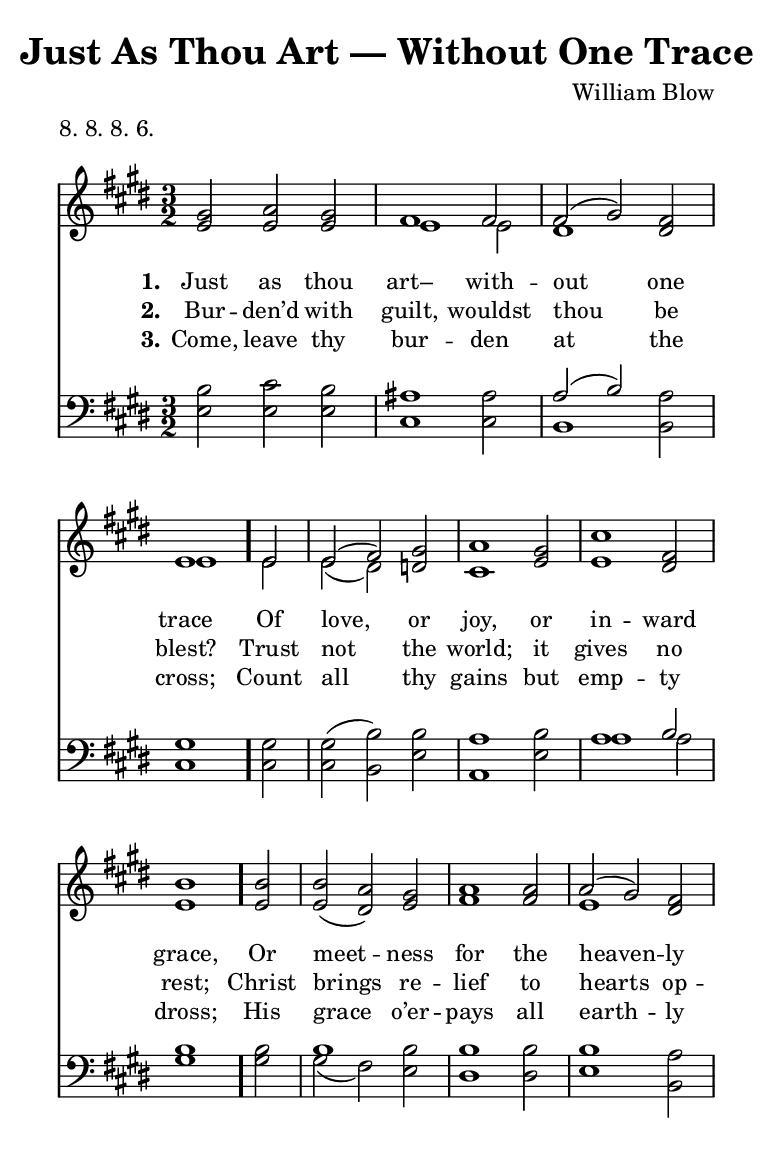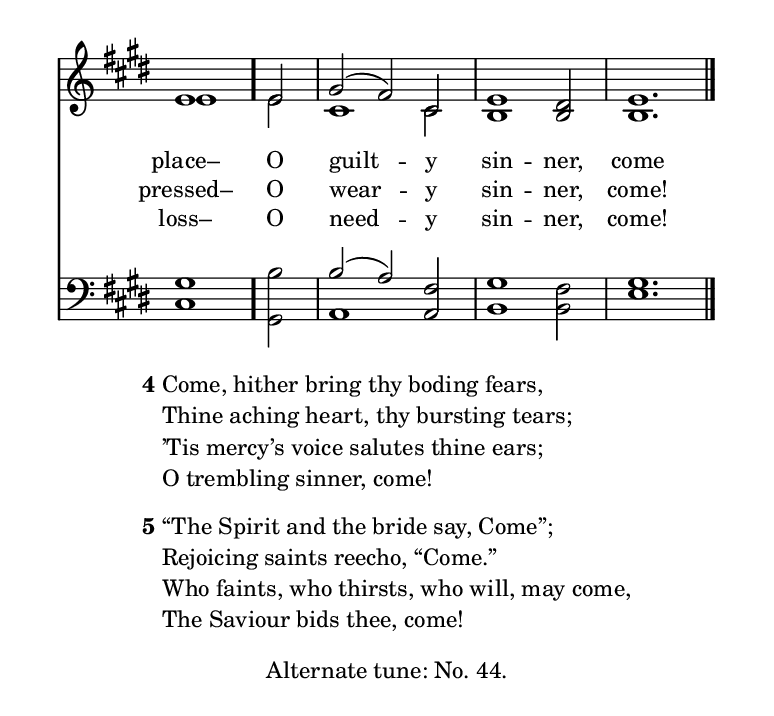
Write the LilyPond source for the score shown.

\include "common/global.ily"
\paper {
  \include "common/paper.ily"
  ragged-bottom = ##t
  systems-per-page = ##f
}

\header{
  %gospel
  hymnnumber = "85"
  title = "Just As Thou Art — Without One Trace"
  tunename = "St. Agnes — Blow"
  meter = "8. 8. 8. 6."
  poet = ""
  composer = "William Blow"
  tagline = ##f
}

% for fermata in MIDI
ta = { \tempo 2=90 }
tb = { \tempo 2=45 }

patternAA = { c2 c2 c2 | c1 c2 | c2( c2) c2 | c1 }
patternAB = { c2 c2 c2 | c1 c2 | c1      c2 | c1 }

patternBA = { c2 | c2( c2) c2 | c1 c2 | c1      c2 | c1 }
patternBB = { c2 | c2( c2) c2 | c1 c2 | c2( c2) c2 | c1 }
patternBC = { c2 | c1      c2 | c1 c2 | c1      c2 | c1 }

patternCA = { c2 | c2( c2) c2 | c1 c2 | c1. }
patternCB = { c2 | c1      c2 | c1 c2 | c1. }

global = {
  \include "common/overrides.ily"
  \override Staff.TimeSignature.style = #'numbered
  \time 3/2
  \override Score.MetronomeMark.transparent = ##t % hide all fermata changes too
  \ta
  \key e \major
  \autoBeamOff
}

notesSoprano = {
\global
\relative c'' {

  \changePitch \patternAA { gis a gis | fis fis | fis gis fis | e }
  \changePitch \patternBA { e | e fis gis | a gis | cis fis, | b }
  \changePitch \patternBB { b | b a gis | a a | a gis fis | e }
  \changePitch \patternCA { e | gis fis cis | e dis | e }

  \bar "|."

}
}

notesAlto = {
\global
\relative e' {

  \changePitch \patternAB { e e e | e e | dis dis | e }
  \changePitch \patternBA { e | e dis d | cis e | e dis | e }
  \changePitch \patternBA { e | e dis e | fis fis | e dis | e }
  \changePitch \patternCB { e | cis cis | b b | b }

}
}

notesTenor = {
\global
\relative a {

  \changePitch \patternAA { b cis b | ais ais | a b a | gis }
  \changePitch \patternBA { gis | gis b b | a b | a b | b }
  \changePitch \patternBC { b | b b | b b | b a | gis }
  \changePitch \patternCA { b | b a fis | gis fis | gis }

}
}

notesBass = {
\global
\relative f {

  \changePitch \patternAB { e e e | cis cis | b b | cis }
  \changePitch \patternBA { cis | cis b e | a, e' | a a | gis }
  \changePitch \patternBA { gis | gis fis e | dis dis | e b | cis }
  \changePitch \patternCB { gis | a a | b b | e }

}
}

wordsA = \lyricmode {
\set stanza = "1."

Just as thou art– with -- out one trace \bar "."
Of love, or joy, or in -- ward grace, \bar "."
Or meet -- ness for the heaven -- ly place– \bar "."
O guilt -- y sin -- ner, come ! \bar "."

}

wordsB = \lyricmode {
\set stanza = "2."

Bur -- den’d with guilt, wouldst thou be blest?
Trust not the world; it gives no rest;
Christ brings re -- lief to hearts op -- pressed–
O wear -- y sin -- ner, come!

}

wordsC = \lyricmode {
\set stanza = "3."

Come, leave thy bur -- den at the cross;
Count all thy gains but emp -- ty dross;
His grace o’er -- pays all earth -- ly loss–
O need -- y sin -- ner, come!

}

wordsD = \markuplist {

\line { Come, hither bring thy boding fears, }
\line { Thine aching heart, thy bursting tears; }
\line { ’Tis mercy’s voice salutes thine ears; }
\line { O trembling sinner, come! }

}

wordsE = \markuplist {

\line { “The Spirit and the bride say, Come”; }
\line { Rejoicing saints reecho, “Come.” }
\line { Who faints, who thirsts, who will, may come, }
\line { The Saviour bids thee, come! }

}

\score {
  \context ChoirStaff <<
    \context Staff = upper <<
      \set Staff.autoBeaming = ##f
      \set ChoirStaff.systemStartDelimiter = #'SystemStartBar
      \set ChoirStaff.printPartCombineTexts = ##f
      \partcombine #'(2 . 9) \notesSoprano \notesAlto
      \context NullVoice = sopranos { \voiceOne << \notesSoprano >> }
      \context NullVoice = altos { \voiceTwo << \notesAlto >> }
      \context Lyrics = one   \lyricsto sopranos \wordsA
      \context Lyrics = two   \lyricsto sopranos \wordsB
      \context Lyrics = three \lyricsto sopranos \wordsC
    >>
    \context Staff = men <<
      \set Staff.autoBeaming = ##f
      \clef bass
      \set ChoirStaff.printPartCombineTexts = ##f
      \partcombine #'(2 . 9) \notesTenor \notesBass
      \context NullVoice = tenors { \voiceOne << \notesTenor >> }
      \context NullVoice = basses { \voiceTwo << \notesBass >> }
    >>
  >>
  \layout {
    \include "common/layout.ily"
  }
  \midi{
    \include "common/midi.ily"
  }
}

\noPageBreak

\markup { \fill-line { \column {
  \raise #3
  \line{ \bold 4 \column { \wordsD } } \combine \null \vspace #0.4
  \line{ \bold 5 \column { \wordsE } } %\combine \null \vspace #0.4
} } }

\noPageBreak

\markup { \vspace #2 \fill-line { \raise #2 \line { Alternate tune: No. 44. } } }

\version "2.19.49"  % necessary for upgrading to future LilyPond versions.

% vi:set et ts=2 sw=2 ai nocindent syntax=lilypond:
